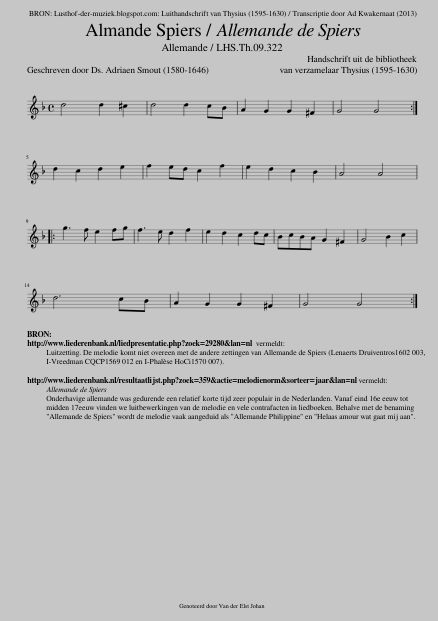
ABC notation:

X:1
L:1/8
Q:1/4=120
M:4/4
I:linebreak $
K:F
V:1 treble
V:1
 d4 d2 ^c2 | d4 d2 cB | A2 G2 G2 ^F2 | G4 G4 :|$ d2 c2 d2 e2 | %5
 f2 ed c2 f2 | e2 d2 c2 B2 | A4 A4 |:$ g3 f e2 fg | f3 e d2 f2 | %10
 e2 d2 c2 dc | BcBA G2 ^F2 | G4 B2 c2 |$ d6 cB | A2 G2 G2 ^F2 | %15
 G4 G4 :| %16
